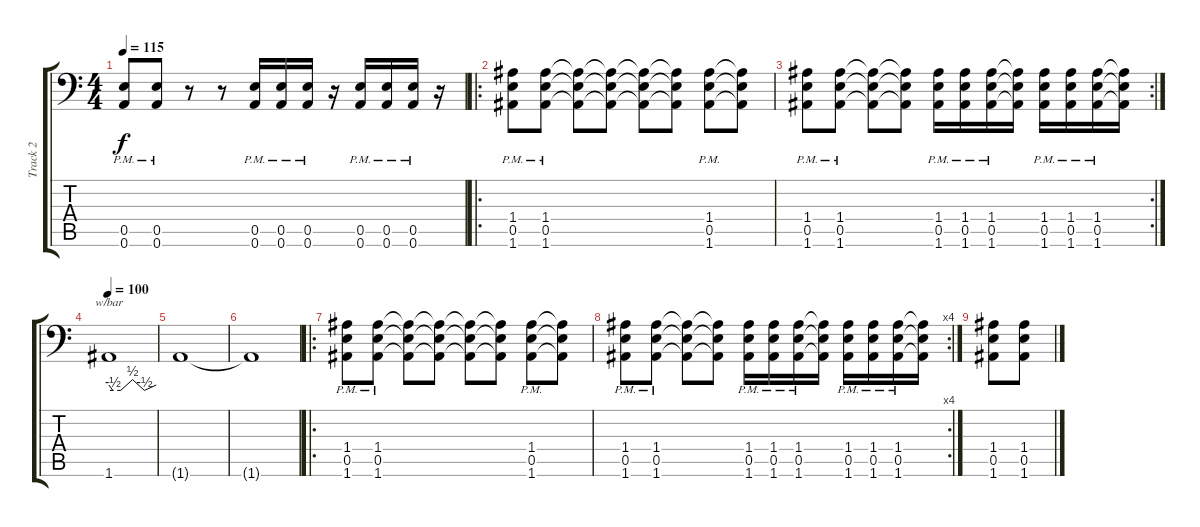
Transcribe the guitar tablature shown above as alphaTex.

\track ("Track 2" "Track 2") {instrument overdrivenguitar}
\staff {score tabs}
\tuning (B3 Gb3 D3 A2 E2 A1) {hide}
\ts (4 4)
\tempo 115
\clef f4
\ks c
(0.5{pm} 0.6{pm}).8{dy f} (0.5{pm} 0.6{pm}).8 r.8 r.8 (0.5{pm} 0.6{pm}).16 (0.5{pm} 0.6{pm}).16 (0.5{pm} 0.6{pm}).16 r.16 (0.5{pm} 0.6{pm}).16 (0.5{pm} 0.6{pm}).16 (0.5{pm} 0.6{pm}).16 r.16 |
\ro
(1.4{pm} 0.5{pm} 1.6{pm}).8 (1.4{pm} 0.5{pm} 1.6{pm}).8 (1.4{t} 0.5{t} 1.6{t}).8 (1.4{t} 0.5{t} 1.6{t}).8 (1.4{t} 0.5{t} 1.6{t}).8 (1.4{t} 0.5{t} 1.6{t}).8 (1.4{pm} 0.5{pm} 1.6{pm}).8 (1.4{t} 0.5{t} 1.6{t}).8 |
\rc 2
(1.4{pm} 0.5{pm} 1.6{pm}).8 (1.4{pm} 0.5{pm} 1.6{pm}).8 (1.4{t} 0.5{t} 1.6{t}).8 (1.4{t} 0.5{t} 1.6{t}).8 (1.4{pm} 0.5{pm} 1.6{pm}).16 (1.4{pm} 0.5{pm} 1.6{pm}).16 (1.4{pm} 0.5{pm} 1.6{pm}).16 (1.4{t} 0.5{t} 1.6{t}).16 (1.4{pm} 0.5{pm} 1.6{pm}).16 (1.4{pm} 0.5{pm} 1.6{pm}).16 (1.4{pm} 0.5{pm} 1.6{pm}).16 (1.4{t} 0.5{t} 1.6{t}).16 |
\tempo 100
1.6.1{tbe (custom default 0 0 5 -2 15 -2 30 2 45 -2 60 0)} |
1.6{t}.1 |
1.6{t}.1 |
\ro
(1.4{pm} 0.5{pm} 1.6{pm}).8 (1.4{pm} 0.5{pm} 1.6{pm}).8 (1.4{t} 0.5{t} 1.6{t}).8 (1.4{t} 0.5{t} 1.6{t}).8 (1.4{t} 0.5{t} 1.6{t}).8 (1.4{t} 0.5{t} 1.6{t}).8 (1.4{pm} 0.5{pm} 1.6{pm}).8 (1.4{t} 0.5{t} 1.6{t}).8 |
\rc 4
(1.4{pm} 0.5{pm} 1.6{pm}).8 (1.4{pm} 0.5{pm} 1.6{pm}).8 (1.4{t} 0.5{t} 1.6{t}).8 (1.4{t} 0.5{t} 1.6{t}).8 (1.4{pm} 0.5{pm} 1.6{pm}).16 (1.4{pm} 0.5{pm} 1.6{pm}).16 (1.4{pm} 0.5{pm} 1.6{pm}).16 (1.4{t} 0.5{t} 1.6{t}).16 (1.4{pm} 0.5{pm} 1.6{pm}).16 (1.4{pm} 0.5{pm} 1.6{pm}).16 (1.4{pm} 0.5{pm} 1.6{pm}).16 (1.4{t} 0.5{t} 1.6{t}).16 |
(1.4 0.5 1.6).8 (1.4 0.5 1.6).8
